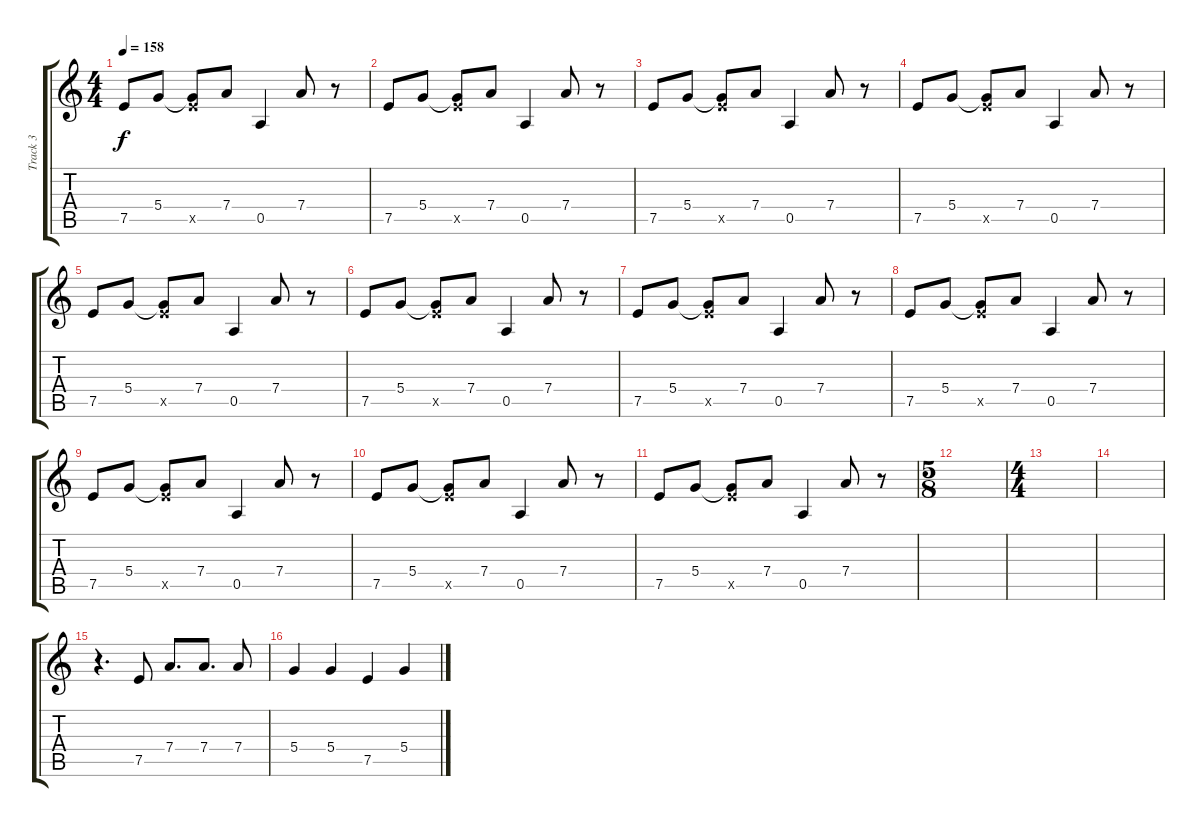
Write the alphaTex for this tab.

\track ("Track 3" "Track 3") {instrument electricguitarclean}
\staff {score tabs}
\tuning (E4 B3 G3 D3 A2 E2) {hide}
\ts (4 4)
\tempo 158
\clef g2
\ks c
7.5.8{dy f} 5.4.8 (5.4{t} 7.5{x}).8 7.4.8 0.5.4 7.4.8 r.8 |
7.5.8 5.4.8 (5.4{t} 7.5{x}).8 7.4.8 0.5.4 7.4.8 r.8 |
7.5.8 5.4.8 (5.4{t} 7.5{x}).8 7.4.8 0.5.4 7.4.8 r.8 |
7.5.8 5.4.8 (5.4{t} 7.5{x}).8 7.4.8 0.5.4 7.4.8 r.8 |
7.5.8 5.4.8 (5.4{t} 7.5{x}).8 7.4.8 0.5.4 7.4.8 r.8 |
7.5.8 5.4.8 (5.4{t} 7.5{x}).8 7.4.8 0.5.4 7.4.8 r.8 |
7.5.8 5.4.8 (5.4{t} 7.5{x}).8 7.4.8 0.5.4 7.4.8 r.8 |
7.5.8 5.4.8 (5.4{t} 7.5{x}).8 7.4.8 0.5.4 7.4.8 r.8 |
7.5.8 5.4.8 (5.4{t} 7.5{x}).8 7.4.8 0.5.4 7.4.8 r.8 |
7.5.8 5.4.8 (5.4{t} 7.5{x}).8 7.4.8 0.5.4 7.4.8 r.8 |
7.5.8 5.4.8 (5.4{t} 7.5{x}).8 7.4.8 0.5.4 7.4.8 r.8 |
\ts (5 8)
|
\ts (4 4)
|
|
r.4{d} 7.5.8 7.4.8{d} 7.4.8{d} 7.4.8 |
5.4.4 5.4.4 7.5.4 5.4.4
